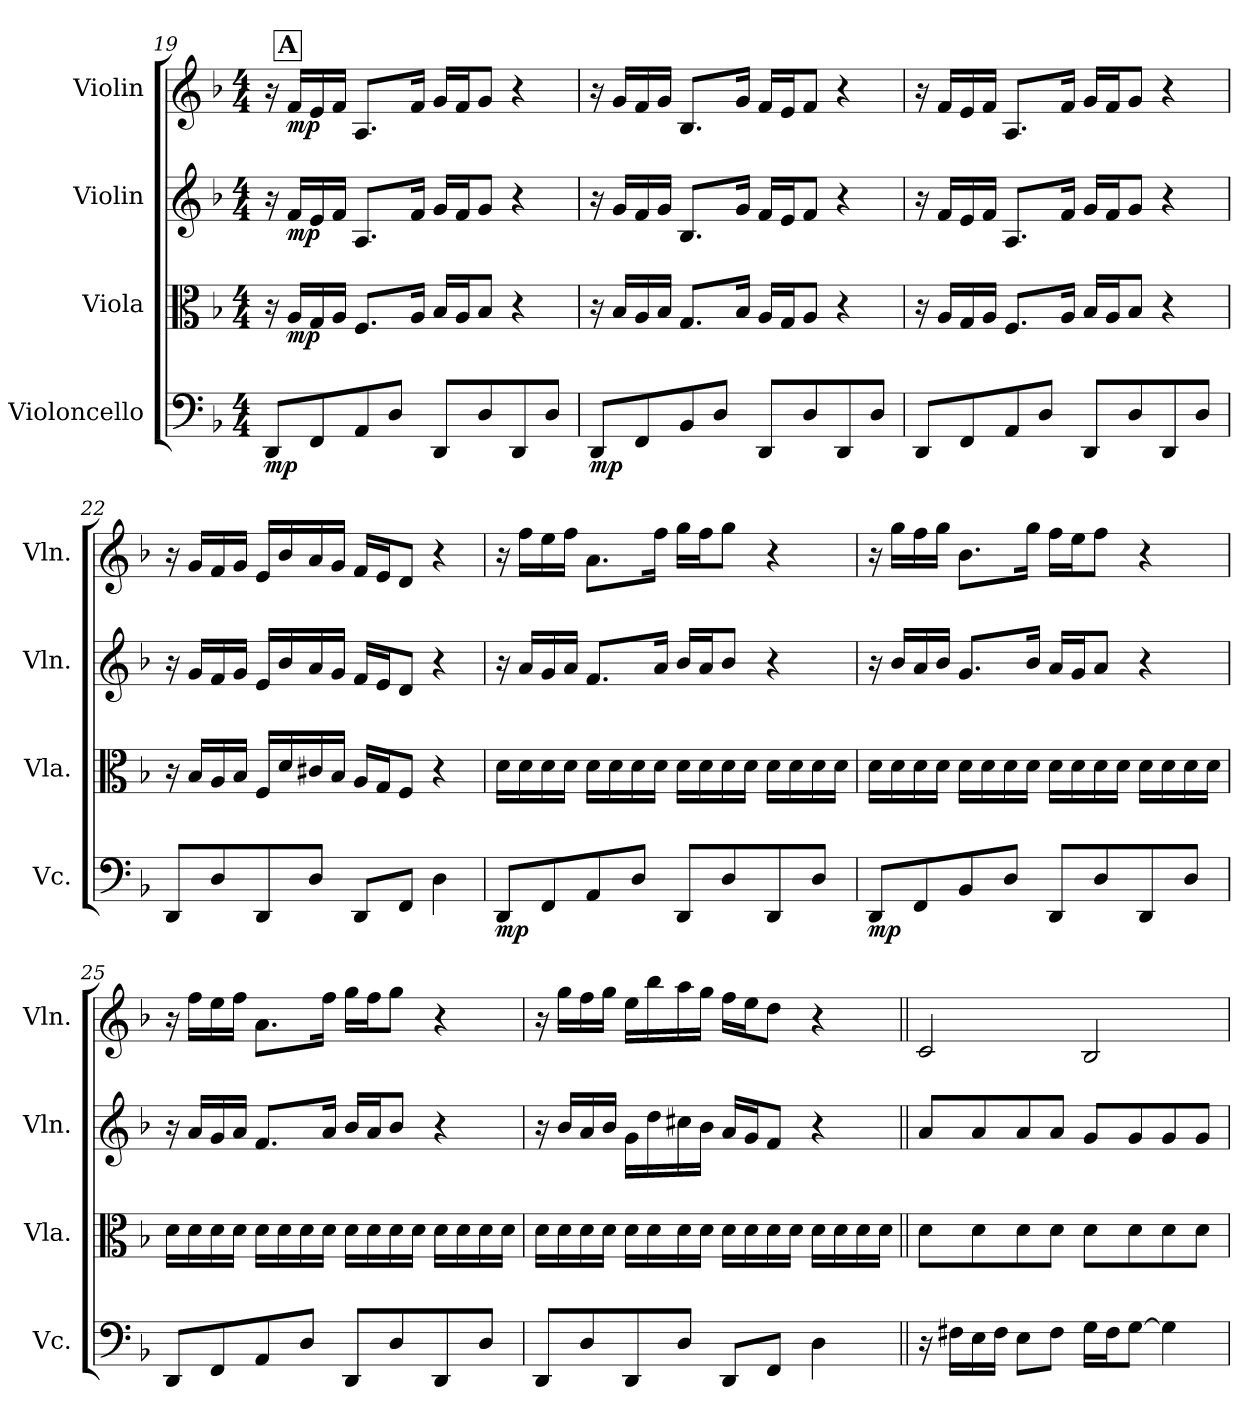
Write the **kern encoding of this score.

**kern	**dynam	**kern	**dynam	**kern	**dynam	**kern	**dynam
*part4	*part4	*part3	*part3	*part2	*part2	*part1	*part1
*staff4	*staff4	*staff3	*staff3	*staff2	*staff2	*staff1	*staff1
*I"Violoncello	*	*I"Viola	*	*I"Violin	*	*I"Violin	*
*I'Vc.	*	*I'Vla.	*	*I'Vln.	*	*I'Vln.	*
!!LO:PB:g=z
*clefF4	*	*clefC3	*	*clefG2	*	*clefG2	*
*k[b-]	*	*k[b-]	*	*k[b-]	*	*k[b-]	*
*M4/4	*	*M4/4	*	*M4/4	*	*M4/4	*
!!LO:REH:place=s1:a:B:fs=14:t=A:qo=0.25
=19	=19	=19	=19	=19	=19	=19	=19
!	!LO:DY:b	!	!	!	!	!	!
8DD/L	mp	16r	.	16r	.	16r	.
!	!	!	!LO:DY:b	!	!LO:DY:b	!	!LO:DY:b
.	.	16A/LL	mp	16f/LL	mp	16f/LL	mp
8FF/	.	16G/	.	16e/	.	16e/	.
.	.	16A/JJ	.	16f/JJ	.	16f/JJ	.
8AA/	.	8.F/L	.	8.A/L	.	8.A/L	.
8D/J	.	.	.	.	.	.	.
.	.	16A/Jk	.	16f/Jk	.	16f/Jk	.
8DD/L	.	16B-/LL	.	16g/LL	.	16g/LL	.
.	.	16A/J	.	16f/J	.	16f/J	.
8D/	.	8B-/J	.	8g/J	.	8g/J	.
8DD/	.	4r	.	4r	.	4r	.
8D/J	.	.	.	.	.	.	.
=20	=20	=20	=20	=20	=20	=20	=20
!	!LO:DY:b	!	!	!	!	!	!
8DD/L	mp	16r	.	16r	.	16r	.
.	.	16B-/LL	.	16g/LL	.	16g/LL	.
8FF/	.	16A/	.	16f/	.	16f/	.
.	.	16B-/JJ	.	16g/JJ	.	16g/JJ	.
8BB-/	.	8.G/L	.	8.B-/L	.	8.B-/L	.
8D/J	.	.	.	.	.	.	.
.	.	16B-/Jk	.	16g/Jk	.	16g/Jk	.
8DD/L	.	16A/LL	.	16f/LL	.	16f/LL	.
.	.	16G/J	.	16e/J	.	16e/J	.
8D/	.	8A/J	.	8f/J	.	8f/J	.
8DD/	.	4r	.	4r	.	4r	.
8D/J	.	.	.	.	.	.	.
=21	=21	=21	=21	=21	=21	=21	=21
8DD/L	.	16r	.	16r	.	16r	.
.	.	16A/LL	.	16f/LL	.	16f/LL	.
8FF/	.	16G/	.	16e/	.	16e/	.
.	.	16A/JJ	.	16f/JJ	.	16f/JJ	.
8AA/	.	8.F/L	.	8.A/L	.	8.A/L	.
8D/J	.	.	.	.	.	.	.
.	.	16A/Jk	.	16f/Jk	.	16f/Jk	.
8DD/L	.	16B-/LL	.	16g/LL	.	16g/LL	.
.	.	16A/J	.	16f/J	.	16f/J	.
8D/	.	8B-/J	.	8g/J	.	8g/J	.
8DD/	.	4r	.	4r	.	4r	.
8D/J	.	.	.	.	.	.	.
!!LO:LB:g=z
=22	=22	=22	=22	=22	=22	=22	=22
8DD/L	.	16r	.	16r	.	16r	.
.	.	16B-/LL	.	16g/LL	.	16g/LL	.
8D/	.	16A/	.	16f/	.	16f/	.
.	.	16B-/JJ	.	16g/JJ	.	16g/JJ	.
8DD/	.	16F/LL	.	16e/LL	.	16e/LL	.
.	.	16d/	.	16b-/	.	16b-/	.
8D/J	.	16c#X/	.	16a/	.	16a/	.
.	.	16B-/JJ	.	16g/JJ	.	16g/JJ	.
8DD/L	.	16A/LL	.	16f/LL	.	16f/LL	.
.	.	16G/J	.	16e/J	.	16e/J	.
8FF/J	.	8F/J	.	8d/J	.	8d/J	.
4D\	.	4r	.	4r	.	4r	.
=23	=23	=23	=23	=23	=23	=23	=23
!	!LO:DY:b	!	!	!	!	!	!
8DD/L	mp	16d\LL	.	16r	.	16r	.
.	.	16d\	.	16a/LL	.	16ff\LL	.
8FF/	.	16d\	.	16g/	.	16ee\	.
.	.	16d\JJ	.	16a/JJ	.	16ff\JJ	.
8AA/	.	16d\LL	.	8.f/L	.	8.a\L	.
.	.	16d\	.	.	.	.	.
8D/J	.	16d\	.	.	.	.	.
.	.	16d\JJ	.	16a/Jk	.	16ff\Jk	.
8DD/L	.	16d\LL	.	16b-/LL	.	16gg\LL	.
.	.	16d\	.	16a/J	.	16ff\J	.
8D/	.	16d\	.	8b-/J	.	8gg\J	.
.	.	16d\JJ	.	.	.	.	.
8DD/	.	16d\LL	.	4r	.	4r	.
.	.	16d\	.	.	.	.	.
8D/J	.	16d\	.	.	.	.	.
.	.	16d\JJ	.	.	.	.	.
=24	=24	=24	=24	=24	=24	=24	=24
!	!LO:DY:b	!	!	!	!	!	!
8DD/L	mp	16d\LL	.	16r	.	16r	.
.	.	16d\	.	16b-/LL	.	16gg\LL	.
8FF/	.	16d\	.	16a/	.	16ff\	.
.	.	16d\JJ	.	16b-/JJ	.	16gg\JJ	.
8BB-/	.	16d\LL	.	8.g/L	.	8.b-\L	.
.	.	16d\	.	.	.	.	.
8D/J	.	16d\	.	.	.	.	.
.	.	16d\JJ	.	16b-/Jk	.	16gg\Jk	.
8DD/L	.	16d\LL	.	16a/LL	.	16ff\LL	.
.	.	16d\	.	16g/J	.	16ee\J	.
8D/	.	16d\	.	8a/J	.	8ff\J	.
.	.	16d\JJ	.	.	.	.	.
8DD/	.	16d\LL	.	4r	.	4r	.
.	.	16d\	.	.	.	.	.
8D/J	.	16d\	.	.	.	.	.
.	.	16d\JJ	.	.	.	.	.
!!LO:LB:g=z
=25	=25	=25	=25	=25	=25	=25	=25
8DD/L	.	16d\LL	.	16r	.	16r	.
.	.	16d\	.	16a/LL	.	16ff\LL	.
8FF/	.	16d\	.	16g/	.	16ee\	.
.	.	16d\JJ	.	16a/JJ	.	16ff\JJ	.
8AA/	.	16d\LL	.	8.f/L	.	8.a\L	.
.	.	16d\	.	.	.	.	.
8D/J	.	16d\	.	.	.	.	.
.	.	16d\JJ	.	16a/Jk	.	16ff\Jk	.
8DD/L	.	16d\LL	.	16b-/LL	.	16gg\LL	.
.	.	16d\	.	16a/J	.	16ff\J	.
8D/	.	16d\	.	8b-/J	.	8gg\J	.
.	.	16d\JJ	.	.	.	.	.
8DD/	.	16d\LL	.	4r	.	4r	.
.	.	16d\	.	.	.	.	.
8D/J	.	16d\	.	.	.	.	.
.	.	16d\JJ	.	.	.	.	.
=26	=26	=26	=26	=26	=26	=26	=26
8DD/L	.	16d\LL	.	16r	.	16r	.
.	.	16d\	.	16b-/LL	.	16gg\LL	.
8D/	.	16d\	.	16a/	.	16ff\	.
.	.	16d\JJ	.	16b-/JJ	.	16gg\JJ	.
8DD/	.	16d\LL	.	16g\LL	.	16ee\LL	.
.	.	16d\	.	16dd\	.	16bb-\	.
8D/J	.	16d\	.	16cc#X\	.	16aa\	.
.	.	16d\JJ	.	16b-\JJ	.	16gg\JJ	.
8DD/L	.	16d\LL	.	16a/LL	.	16ff\LL	.
.	.	16d\	.	16g/J	.	16ee\J	.
8FF/J	.	16d\	.	8f/J	.	8dd\J	.
.	.	16d\JJ	.	.	.	.	.
4D\	.	16d\LL	.	4r	.	4r	.
.	.	16d\	.	.	.	.	.
.	.	16d\	.	.	.	.	.
.	.	16d\JJ	.	.	.	.	.
=27||	=27||	=27||	=27||	=27||	=27||	=27||	=27||
16r	.	8d\L	.	8a/L	.	2c/	.
16F#X\LL	.	.	.	.	.	.	.
16E\	.	8d\	.	8a/	.	.	.
16F#\JJ	.	.	.	.	.	.	.
8E\L	.	8d\	.	8a/	.	.	.
8F#\J	.	8d\J	.	8a/J	.	.	.
16G\LL	.	8d\L	.	8g/L	.	2B-/	.
16F#\J	.	.	.	.	.	.	.
[8G\J	.	8d\	.	8g/	.	.	.
4G\]	.	8d\	.	8g/	.	.	.
.	.	8d\J	.	8g/J	.	.	.
=	=	=	=	=	=	=	=
*-	*-	*-	*-	*-	*-	*-	*-
